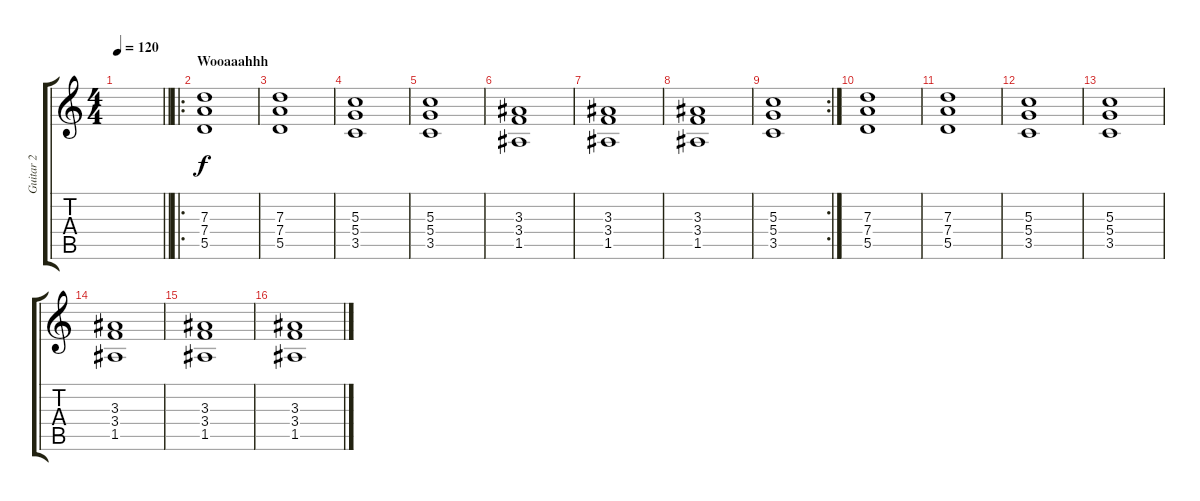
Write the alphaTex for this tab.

\track ("Guitar 2" "Guitar 2") {instrument overdrivenguitar}
\staff {score tabs}
\tuning (E4 B3 G3 D3 A2 E2) {hide}
\ts (4 4)
\tempo 120
\clef g2
\barLineRight lightlight
\ks c
|
\ro
\section ("" "Wooaaahhh")
(7.3 7.4 5.5).1 |
(7.3 7.4 5.5).1 |
(5.3 5.4 3.5).1 |
(5.3 5.4 3.5).1 |
(3.3 3.4 1.5).1 |
(3.3 3.4 1.5).1 |
(3.3 3.4 1.5).1 |
\rc 2
(5.3 5.4 3.5).1 |
(7.3 7.4 5.5).1 |
(7.3 7.4 5.5).1 |
(5.3 5.4 3.5).1 |
(5.3 5.4 3.5).1 |
(3.3 3.4 1.5).1 |
(3.3 3.4 1.5).1 |
(3.3 3.4 1.5).1
